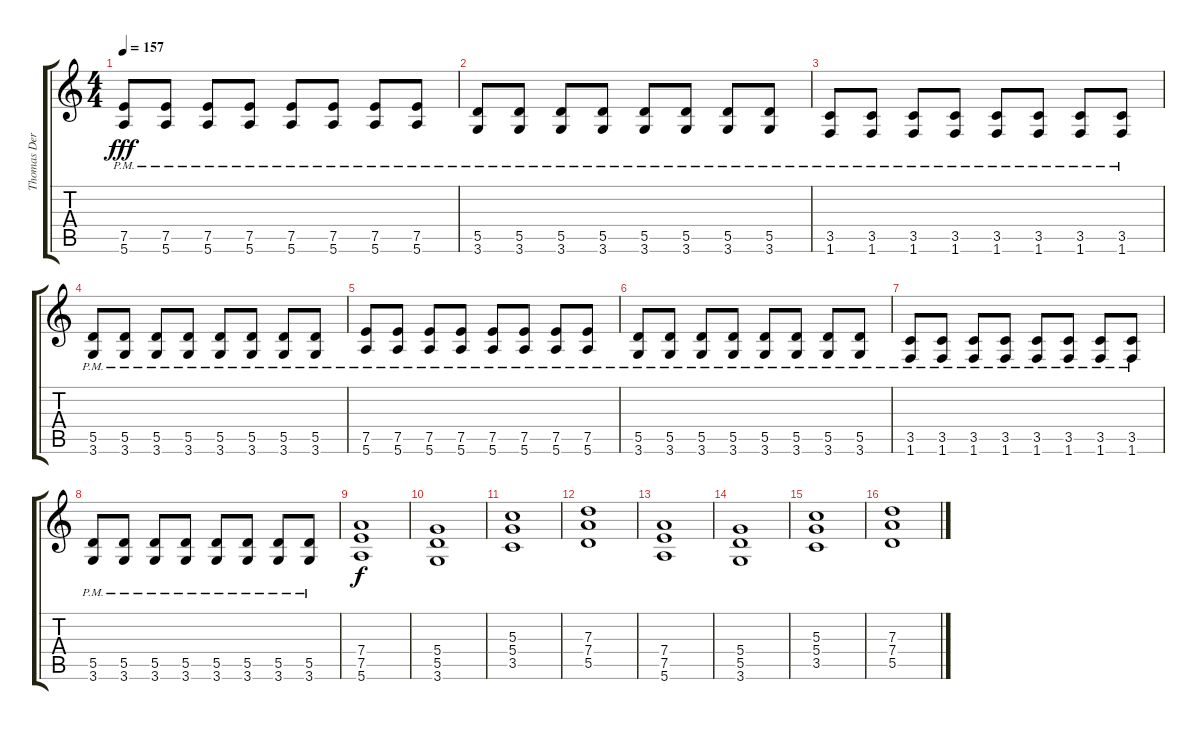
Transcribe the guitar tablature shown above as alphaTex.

\track ("Thomas Der Münzer" "Thomas Der") {instrument distortionguitar}
\staff {score tabs}
\tuning (E4 B3 G3 D3 A2 E2) {hide}
\ts (4 4)
\tempo 157
\clef g2
\ks c
(7.5{pm} 5.6{pm}).8{dy fff} (7.5{pm} 5.6{pm}).8 (7.5{pm} 5.6{pm}).8 (7.5{pm} 5.6{pm}).8 (7.5{pm} 5.6{pm}).8 (7.5{pm} 5.6{pm}).8 (7.5{pm} 5.6{pm}).8 (7.5{pm} 5.6{pm}).8 |
(5.5{pm} 3.6{pm}).8 (5.5{pm} 3.6{pm}).8 (5.5{pm} 3.6{pm}).8 (5.5{pm} 3.6{pm}).8 (5.5{pm} 3.6{pm}).8 (5.5{pm} 3.6{pm}).8 (5.5{pm} 3.6{pm}).8 (5.5{pm} 3.6{pm}).8 |
(3.5{pm} 1.6{pm}).8 (3.5{pm} 1.6{pm}).8 (3.5{pm} 1.6{pm}).8 (3.5{pm} 1.6{pm}).8 (3.5{pm} 1.6{pm}).8 (3.5{pm} 1.6{pm}).8 (3.5{pm} 1.6{pm}).8 (3.5{pm} 1.6{pm}).8 |
(5.5{pm} 3.6{pm}).8 (5.5{pm} 3.6{pm}).8 (5.5{pm} 3.6{pm}).8 (5.5{pm} 3.6{pm}).8 (5.5{pm} 3.6{pm}).8 (5.5{pm} 3.6{pm}).8 (5.5{pm} 3.6{pm}).8 (5.5{pm} 3.6{pm}).8 |
(7.5{pm} 5.6{pm}).8 (7.5{pm} 5.6{pm}).8 (7.5{pm} 5.6{pm}).8 (7.5{pm} 5.6{pm}).8 (7.5{pm} 5.6{pm}).8 (7.5{pm} 5.6{pm}).8 (7.5{pm} 5.6{pm}).8 (7.5{pm} 5.6{pm}).8 |
(5.5{pm} 3.6{pm}).8 (5.5{pm} 3.6{pm}).8 (5.5{pm} 3.6{pm}).8 (5.5{pm} 3.6{pm}).8 (5.5{pm} 3.6{pm}).8 (5.5{pm} 3.6{pm}).8 (5.5{pm} 3.6{pm}).8 (5.5{pm} 3.6{pm}).8 |
(3.5{pm} 1.6{pm}).8 (3.5{pm} 1.6{pm}).8 (3.5{pm} 1.6{pm}).8 (3.5{pm} 1.6{pm}).8 (3.5{pm} 1.6{pm}).8 (3.5{pm} 1.6{pm}).8 (3.5{pm} 1.6{pm}).8 (3.5{pm} 1.6{pm}).8 |
(5.5{pm} 3.6{pm}).8 (5.5{pm} 3.6{pm}).8 (5.5{pm} 3.6{pm}).8 (5.5{pm} 3.6{pm}).8 (5.5{pm} 3.6{pm}).8 (5.5{pm} 3.6{pm}).8 (5.5{pm} 3.6{pm}).8 (5.5{pm} 3.6{pm}).8 |
(7.4 7.5 5.6).1{dy f} |
(5.4 5.5 3.6).1 |
(5.3 5.4 3.5).1 |
(7.3 7.4 5.5).1 |
(7.4 7.5 5.6).1 |
(5.4 5.5 3.6).1 |
(5.3 5.4 3.5).1 |
(7.3 7.4 5.5).1
